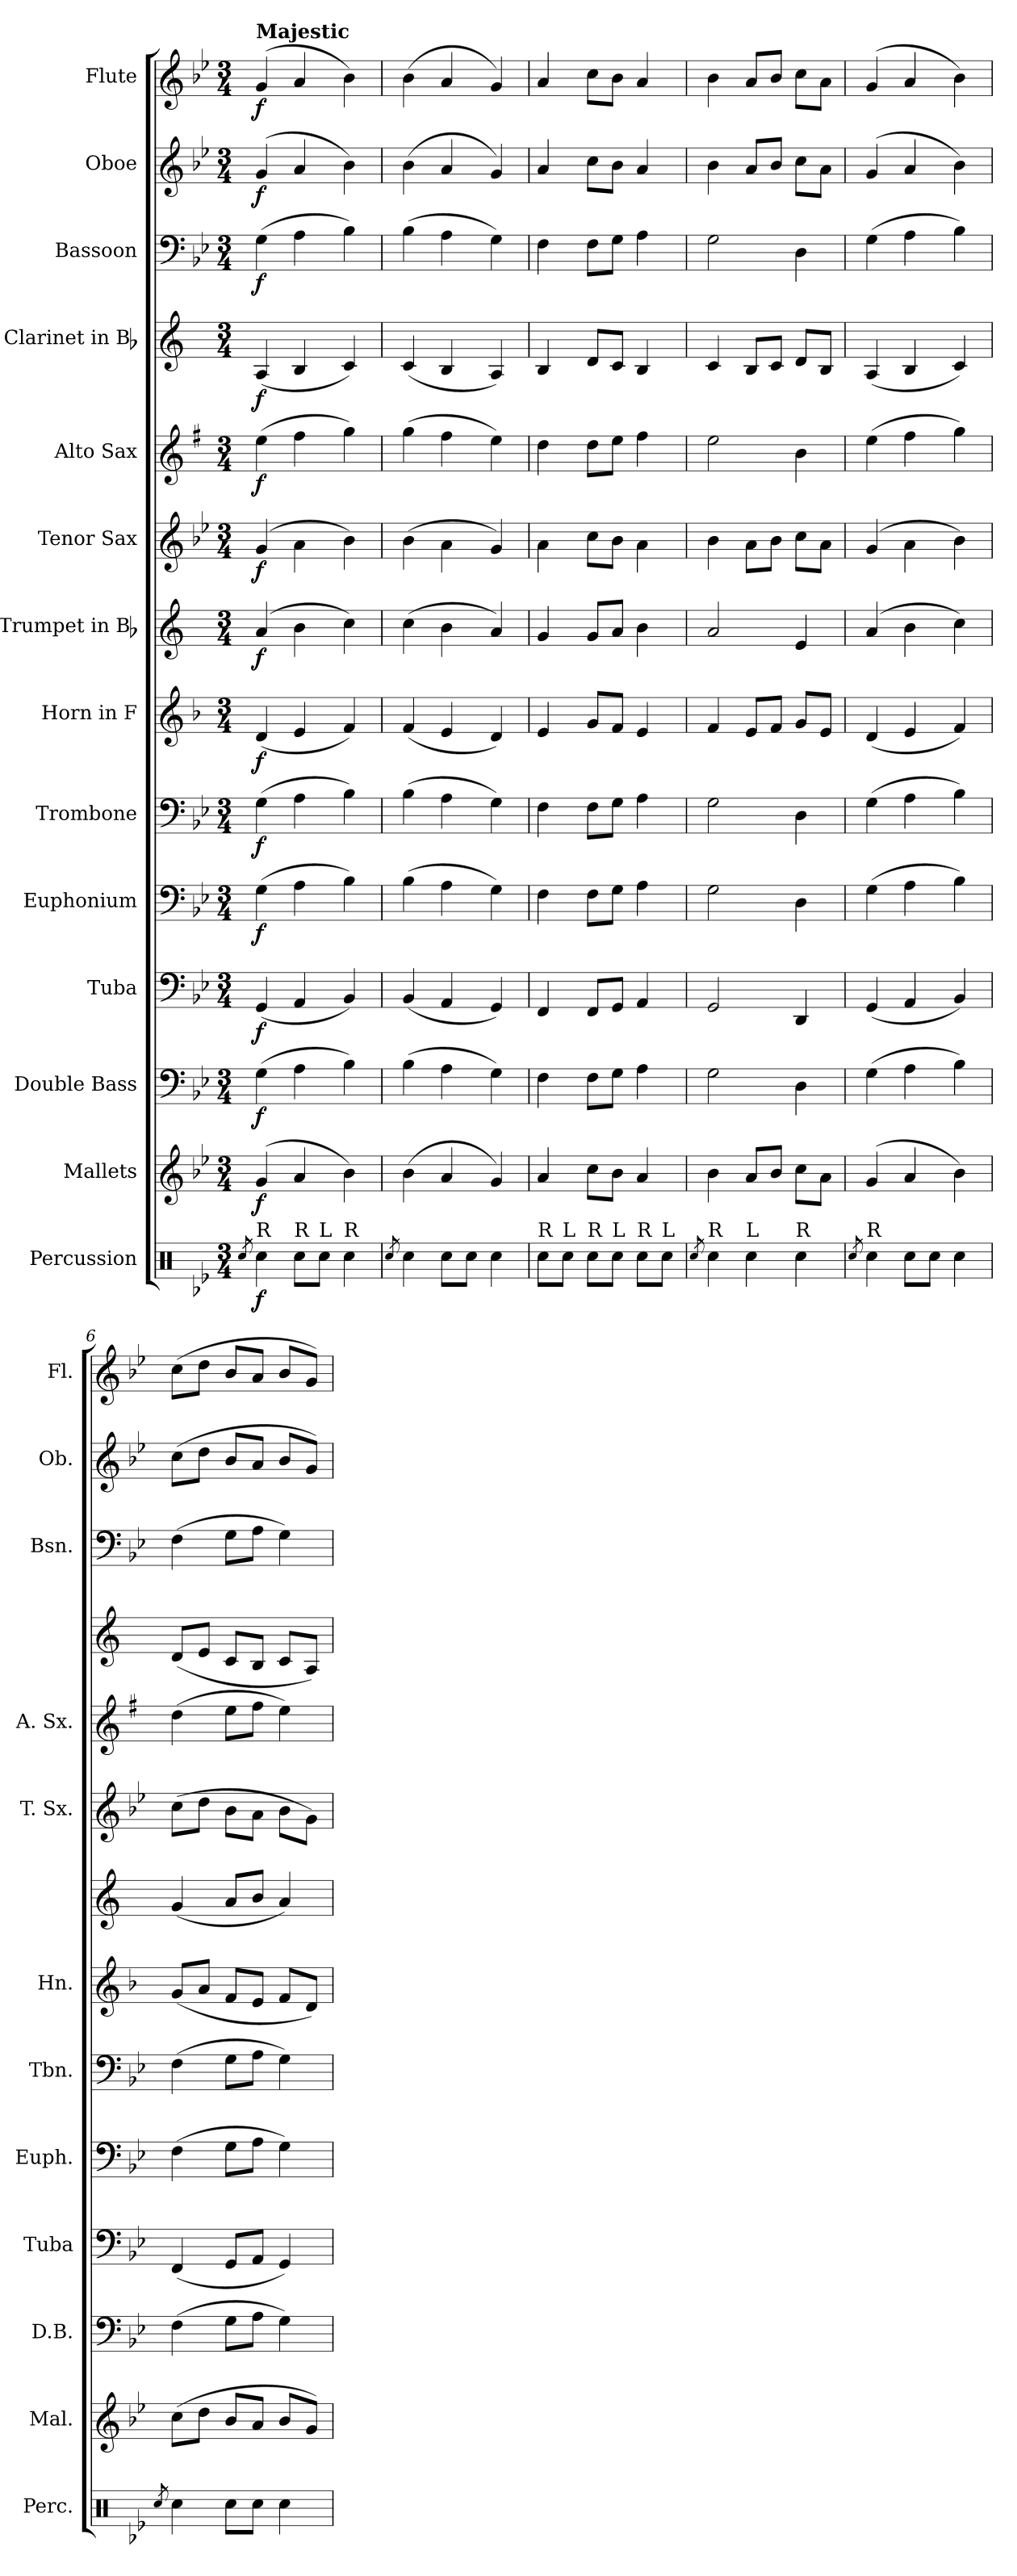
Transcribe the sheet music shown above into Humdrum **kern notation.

**kern	**dynam	**kern	**dynam	**kern	**dynam	**kern	**dynam	**kern	**dynam	**kern	**dynam	**kern	**dynam	**kern	**dynam	**kern	**dynam	**kern	**dynam	**kern	**dynam	**kern	**dynam	**kern	**dynam	**kern	**dynam
*part14	*part14	*part13	*part13	*part12	*part12	*part11	*part11	*part10	*part10	*part9	*part9	*part8	*part8	*part7	*part7	*part6	*part6	*part5	*part5	*part4	*part4	*part3	*part3	*part2	*part2	*part1	*part1
*staff14	*staff14	*staff13	*staff13	*staff12	*staff12	*staff11	*staff11	*staff10	*staff10	*staff9	*staff9	*staff8	*staff8	*staff7	*staff7	*staff6	*staff6	*staff5	*staff5	*staff4	*staff4	*staff3	*staff3	*staff2	*staff2	*staff1	*staff1
*I"Percussion	*	*I"Mallets	*	*I"Double Bass	*	*I"Tuba	*	*I"Euphonium	*	*I"Trombone	*	*I"Horn in F	*	*I"Trumpet in Bb	*	*I"Tenor Sax	*	*I"Alto Sax	*	*I"Clarinet in Bb	*	*I"Bassoon	*	*I"Oboe	*	*I"Flute	*
*I'Perc.	*	*I'Mal.	*	*I'D.B.	*	*I'Tuba	*	*I'Euph.	*	*I'Tbn.	*	*I'Hn.	*	*	*	*I'T. Sx.	*	*I'A. Sx.	*	*	*	*I'Bsn.	*	*I'Ob.	*	*I'Fl.	*
*clefX	*	*clefG2	*	*clefF4	*	*clefF4	*	*clefF4	*	*clefF4	*	*clefG2	*	*clefG2	*	*clefG2	*	*clefG2	*	*clefG2	*	*clefF4	*	*clefG2	*	*clefG2	*
*	*	*	*	*ITrd7c12	*	*	*	*	*	*	*	*ITrd4c7	*	*ITrd1c2	*	*ITrd8c14	*	*ITrd5c9	*	*ITrd1c2	*	*	*	*	*	*	*
*k[b-e-]	*	*k[b-e-]	*	*k[b-e-]	*	*k[b-e-]	*	*k[b-e-]	*	*k[b-e-]	*	*k[b-e-]	*	*k[b-e-]	*	*k[b-e-]	*	*k[b-e-]	*	*k[b-e-]	*	*k[b-e-]	*	*k[b-e-]	*	*k[b-e-]	*
*B-:	*	*B-:	*	*B-:	*	*B-:	*	*B-:	*	*B-:	*	*B-:	*	*B-:	*	*B-:	*	*B-:	*	*B-:	*	*B-:	*	*B-:	*	*B-:	*
*M3/4	*	*M3/4	*	*M3/4	*	*M3/4	*	*M3/4	*	*M3/4	*	*M3/4	*	*M3/4	*	*M3/4	*	*M3/4	*	*M3/4	*	*M3/4	*	*M3/4	*	*M3/4	*
*MM100	*	*MM100	*	*MM100	*	*MM100	*	*MM100	*	*MM100	*	*MM100	*	*MM100	*	*MM100	*	*MM100	*	*MM100	*	*MM100	*	*MM100	*	*MM100	*
=1	=1	=1	=1	=1	=1	=1	=1	=1	=1	=1	=1	=1	=1	=1	=1	=1	=1	=1	=1	=1	=1	=1	=1	=1	=1	=1	=1
8qRcc/	.	.	.	.	.	.	.	.	.	.	.	.	.	.	.	.	.	.	.	.	.	.	.	.	.	.	.
!	!	!	!	!	!	!	!	!	!	!	!	!	!	!	!	!	!	!	!	!	!	!	!	!	!	!LO:TX:a:B:t=Majestic	!
!LO:TX:a:t=R	!	!	!	!	!	!	!	!	!	!	!	!	!	!	!	!	!	!	!	!	!	!	!	!	!	!	!
!	!LO:DY:b	!	!LO:DY:b	!	!LO:DY:b	!	!LO:DY:b	!	!LO:DY:b	!	!LO:DY:b	!	!LO:DY:b	!	!LO:DY:b	!	!LO:DY:b	!	!LO:DY:b	!	!LO:DY:b	!	!LO:DY:b	!	!LO:DY:b	!	!LO:DY:b
4Rcc\	f	(4g/	f	(>4GG\	f	(<4GG/	f	(>4G\	f	(>4G\	f	(<4G/	f	(4g/	f	(4G/	f	(>4g\	f	(<4G/	f	(>4G\	f	(>4g/	f	(4g/	f
!LO:TX:a:t=R	!	!	!	!	!	!	!	!	!	!	!	!	!	!	!	!	!	!	!	!	!	!	!	!	!	!	!
8Rcc\L	.	4a/	.	4AA\	.	4AA/	.	4A\	.	4A\	.	4A/	.	4a\	.	4A\	.	4a\	.	4A/	.	4A\	.	4a/	.	4a/	.
!LO:TX:a:t=L	!	!	!	!	!	!	!	!	!	!	!	!	!	!	!	!	!	!	!	!	!	!	!	!	!	!	!
8Rcc\J	.	.	.	.	.	.	.	.	.	.	.	.	.	.	.	.	.	.	.	.	.	.	.	.	.	.	.
!LO:TX:a:t=R	!	!	!	!	!	!	!	!	!	!	!	!	!	!	!	!	!	!	!	!	!	!	!	!	!	!	!
4Rcc\	.	4b-\)	.	4BB-\)	.	4BB-/)	.	4B-\)	.	4B-\)	.	4B-/)	.	4b-\)	.	4B-\)	.	4b-\)	.	4B-/)	.	4B-\)	.	4b-\)	.	4b-\)	.
=2	=2	=2	=2	=2	=2	=2	=2	=2	=2	=2	=2	=2	=2	=2	=2	=2	=2	=2	=2	=2	=2	=2	=2	=2	=2	=2	=2
8qRcc/	.	.	.	.	.	.	.	.	.	.	.	.	.	.	.	.	.	.	.	.	.	.	.	.	.	.	.
4Rcc\	.	(>4b-\	.	(>4BB-\	.	(<4BB-/	.	(>4B-\	.	(>4B-\	.	(<4B-/	.	(>4b-\	.	(>4B-\	.	(>4b-\	.	(<4B-/	.	(>4B-\	.	(>4b-\	.	(>4b-\	.
8Rcc\L	.	4a/	.	4AA\	.	4AA/	.	4A\	.	4A\	.	4A/	.	4a\	.	4A\	.	4a\	.	4A/	.	4A\	.	4a/	.	4a/	.
8Rcc\J	.	.	.	.	.	.	.	.	.	.	.	.	.	.	.	.	.	.	.	.	.	.	.	.	.	.	.
4Rcc\	.	4g/)	.	4GG\)	.	4GG/)	.	4G\)	.	4G\)	.	4G/)	.	4g/)	.	4G/)	.	4g\)	.	4G/)	.	4G\)	.	4g/)	.	4g/)	.
=3	=3	=3	=3	=3	=3	=3	=3	=3	=3	=3	=3	=3	=3	=3	=3	=3	=3	=3	=3	=3	=3	=3	=3	=3	=3	=3	=3
!LO:TX:a:t=R	!	!	!	!	!	!	!	!	!	!	!	!	!	!	!	!	!	!	!	!	!	!	!	!	!	!	!
8Rcc\L	.	4a/	.	4FF\	.	4FF/	.	4F\	.	4F\	.	4A/	.	4f/	.	4A\	.	4f\	.	4A/	.	4F\	.	4a/	.	4a/	.
!LO:TX:a:t=L	!	!	!	!	!	!	!	!	!	!	!	!	!	!	!	!	!	!	!	!	!	!	!	!	!	!	!
8Rcc\J	.	.	.	.	.	.	.	.	.	.	.	.	.	.	.	.	.	.	.	.	.	.	.	.	.	.	.
!LO:TX:a:t=R	!	!	!	!	!	!	!	!	!	!	!	!	!	!	!	!	!	!	!	!	!	!	!	!	!	!	!
8Rcc\L	.	8cc\L	.	8FF\L	.	8FF/L	.	8F\L	.	8F\L	.	8c/L	.	8f/L	.	8c\L	.	8f\L	.	8c/L	.	8F\L	.	8cc\L	.	8cc\L	.
!LO:TX:a:t=L	!	!	!	!	!	!	!	!	!	!	!	!	!	!	!	!	!	!	!	!	!	!	!	!	!	!	!
8Rcc\J	.	8b-\J	.	8GG\J	.	8GG/J	.	8G\J	.	8G\J	.	8B-/J	.	8g/J	.	8B-\J	.	8g\J	.	8B-/J	.	8G\J	.	8b-\J	.	8b-\J	.
!LO:TX:a:t=R	!	!	!	!	!	!	!	!	!	!	!	!	!	!	!	!	!	!	!	!	!	!	!	!	!	!	!
8Rcc\L	.	4a/	.	4AA\	.	4AA/	.	4A\	.	4A\	.	4A/	.	4a\	.	4A\	.	4a\	.	4A/	.	4A\	.	4a/	.	4a/	.
!LO:TX:a:t=L	!	!	!	!	!	!	!	!	!	!	!	!	!	!	!	!	!	!	!	!	!	!	!	!	!	!	!
8Rcc\J	.	.	.	.	.	.	.	.	.	.	.	.	.	.	.	.	.	.	.	.	.	.	.	.	.	.	.
=4	=4	=4	=4	=4	=4	=4	=4	=4	=4	=4	=4	=4	=4	=4	=4	=4	=4	=4	=4	=4	=4	=4	=4	=4	=4	=4	=4
8qRcc/	.	.	.	.	.	.	.	.	.	.	.	.	.	.	.	.	.	.	.	.	.	.	.	.	.	.	.
!LO:TX:a:t=R	!	!	!	!	!	!	!	!	!	!	!	!	!	!	!	!	!	!	!	!	!	!	!	!	!	!	!
4Rcc\	.	4b-\	.	2GG\	.	2GG/	.	2G\	.	2G\	.	4B-/	.	2g/	.	4B-\	.	2g\	.	4B-/	.	2G\	.	4b-\	.	4b-\	.
!LO:TX:a:t=L	!	!	!	!	!	!	!	!	!	!	!	!	!	!	!	!	!	!	!	!	!	!	!	!	!	!	!
4Rcc\	.	8a/L	.	.	.	.	.	.	.	.	.	8A/L	.	.	.	8A\L	.	.	.	8A/L	.	.	.	8a/L	.	8a/L	.
.	.	8b-/J	.	.	.	.	.	.	.	.	.	8B-/J	.	.	.	8B-\J	.	.	.	8B-/J	.	.	.	8b-/J	.	8b-/J	.
!LO:TX:a:t=R	!	!	!	!	!	!	!	!	!	!	!	!	!	!	!	!	!	!	!	!	!	!	!	!	!	!	!
4Rcc\	.	8cc\L	.	4DD\	.	4DD/	.	4D\	.	4D\	.	8c/L	.	4d/	.	8c\L	.	4d\	.	8c/L	.	4D\	.	8cc\L	.	8cc\L	.
.	.	8a\J	.	.	.	.	.	.	.	.	.	8A/J	.	.	.	8A\J	.	.	.	8A/J	.	.	.	8a\J	.	8a\J	.
=5	=5	=5	=5	=5	=5	=5	=5	=5	=5	=5	=5	=5	=5	=5	=5	=5	=5	=5	=5	=5	=5	=5	=5	=5	=5	=5	=5
8qRcc/	.	.	.	.	.	.	.	.	.	.	.	.	.	.	.	.	.	.	.	.	.	.	.	.	.	.	.
!LO:TX:a:t=R	!	!	!	!	!	!	!	!	!	!	!	!	!	!	!	!	!	!	!	!	!	!	!	!	!	!	!
4Rcc\	.	(4g/	.	(>4GG\	.	(<4GG/	.	(>4G\	.	(>4G\	.	(<4G/	.	(4g/	.	(4G/	.	(>4g\	.	(<4G/	.	(>4G\	.	(4g/	.	(4g/	.
8Rcc\L	.	4a/	.	4AA\	.	4AA/	.	4A\	.	4A\	.	4A/	.	4a\	.	4A\	.	4a\	.	4A/	.	4A\	.	4a/	.	4a/	.
8Rcc\J	.	.	.	.	.	.	.	.	.	.	.	.	.	.	.	.	.	.	.	.	.	.	.	.	.	.	.
4Rcc\	.	4b-\)	.	4BB-\)	.	4BB-/)	.	4B-\)	.	4B-\)	.	4B-/)	.	4b-\)	.	4B-\)	.	4b-\)	.	4B-/)	.	4B-\)	.	4b-\)	.	4b-\)	.
=6	=6	=6	=6	=6	=6	=6	=6	=6	=6	=6	=6	=6	=6	=6	=6	=6	=6	=6	=6	=6	=6	=6	=6	=6	=6	=6	=6
8qRcc/	.	.	.	.	.	.	.	.	.	.	.	.	.	.	.	.	.	.	.	.	.	.	.	.	.	.	.
4Rcc\	.	(>8cc\L	.	(>4FF\	.	(<4FF/	.	(>4F\	.	(>4F\	.	(<8c/L	.	(<4f/	.	(>8c\L	.	(>4f\	.	(<8c/L	.	(>4F\	.	(>8cc\L	.	(>8cc\L	.
.	.	8dd\J	.	.	.	.	.	.	.	.	.	8d/J	.	.	.	8d\J	.	.	.	8d/J	.	.	.	8dd\J	.	8dd\J	.
8Rcc\L	.	8b-/L	.	8GG\L	.	8GG/L	.	8G\L	.	8G\L	.	8B-/L	.	8g/L	.	8B-\L	.	8g\L	.	8B-/L	.	8G\L	.	8b-/L	.	8b-/L	.
8Rcc\J	.	8a/J	.	8AA\J	.	8AA/J	.	8A\J	.	8A\J	.	8A/J	.	8a/J	.	8A\J	.	8a\J	.	8A/J	.	8A\J	.	8a/J	.	8a/J	.
4Rcc\	.	8b-/L	.	4GG\)	.	4GG/)	.	4G\)	.	4G\)	.	8B-/L	.	4g/)	.	8B-\L	.	4g\)	.	8B-/L	.	4G\)	.	8b-/L	.	8b-/L	.
.	.	8g/J)	.	.	.	.	.	.	.	.	.	8G/J)	.	.	.	8G\J)	.	.	.	8G/J)	.	.	.	8g/J)	.	8g/J)	.
=	=	=	=	=	=	=	=	=	=	=	=	=	=	=	=	=	=	=	=	=	=	=	=	=	=	=	=
*-	*-	*-	*-	*-	*-	*-	*-	*-	*-	*-	*-	*-	*-	*-	*-	*-	*-	*-	*-	*-	*-	*-	*-	*-	*-	*-	*-
